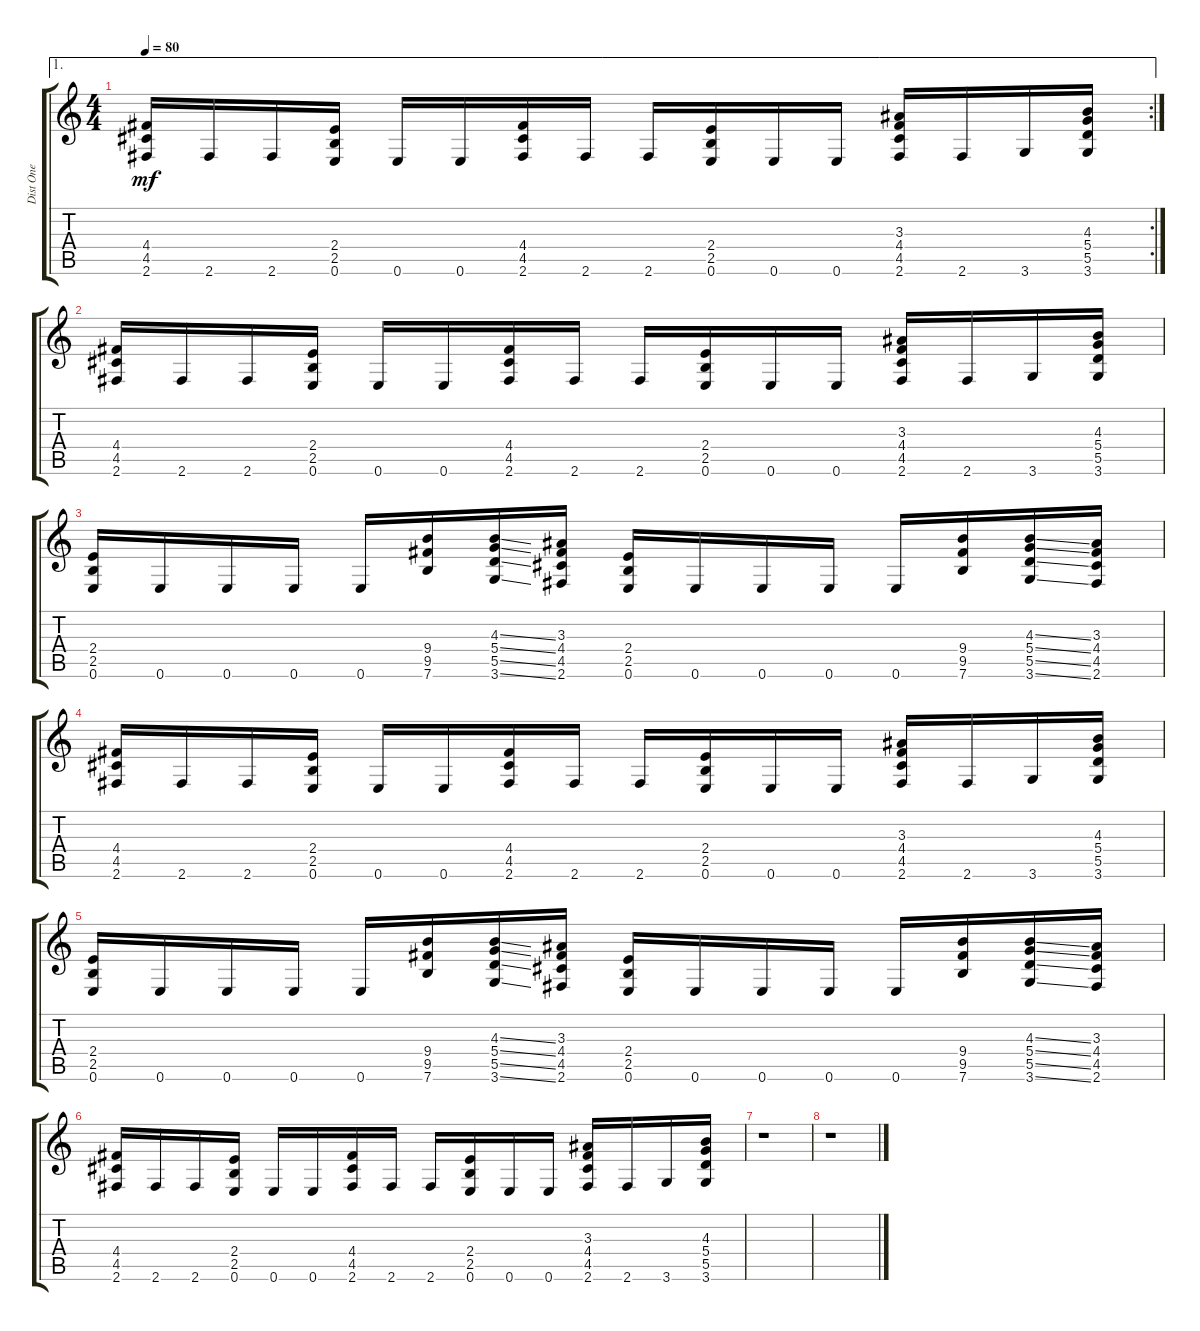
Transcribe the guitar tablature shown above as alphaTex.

\track ("Dist One" "Dist One") {instrument overdrivenguitar}
\staff {score tabs}
\tuning (E4 B3 G3 D3 A2 E2) {hide}
\ae 1
\rc 2
\ts (4 4)
\tempo 80
\clef g2
\ks c
(4.4 4.5 2.6).16{dy mf} 2.6.16 2.6.16 (2.4 2.5 0.6).16 0.6.16 0.6.16 (4.4 4.5 2.6).16 2.6.16 2.6.16 (2.4 2.5 0.6).16 0.6.16 0.6.16 (3.3 4.4 4.5 2.6).16 2.6.16 3.6.16 (4.3 5.4 5.5 3.6).16 |
(4.4 4.5 2.6).16 2.6.16 2.6.16 (2.4 2.5 0.6).16 0.6.16 0.6.16 (4.4 4.5 2.6).16 2.6.16 2.6.16 (2.4 2.5 0.6).16 0.6.16 0.6.16 (3.3 4.4 4.5 2.6).16 2.6.16 3.6.16 (4.3 5.4 5.5 3.6).16 |
(2.4 2.5 0.6).16 0.6.16 0.6.16 0.6.16 0.6.16 (9.4 9.5 7.6).16 (4.3{ss} 5.4{ss} 5.5{ss} 3.6{ss}).16 (3.3 4.4 4.5 2.6).16 (2.4 2.5 0.6).16 0.6.16 0.6.16 0.6.16 0.6.16 (9.4 9.5 7.6).16 (4.3{ss} 5.4{ss} 5.5{ss} 3.6{ss}).16 (3.3 4.4 4.5 2.6).16 |
(4.4 4.5 2.6).16 2.6.16 2.6.16 (2.4 2.5 0.6).16 0.6.16 0.6.16 (4.4 4.5 2.6).16 2.6.16 2.6.16 (2.4 2.5 0.6).16 0.6.16 0.6.16 (3.3 4.4 4.5 2.6).16 2.6.16 3.6.16 (4.3 5.4 5.5 3.6).16 |
(2.4 2.5 0.6).16 0.6.16 0.6.16 0.6.16 0.6.16 (9.4 9.5 7.6).16 (4.3{ss} 5.4{ss} 5.5{ss} 3.6{ss}).16 (3.3 4.4 4.5 2.6).16 (2.4 2.5 0.6).16 0.6.16 0.6.16 0.6.16 0.6.16 (9.4 9.5 7.6).16 (4.3{ss} 5.4{ss} 5.5{ss} 3.6{ss}).16 (3.3 4.4 4.5 2.6).16 |
(4.4 4.5 2.6).16 2.6.16 2.6.16 (2.4 2.5 0.6).16 0.6.16 0.6.16 (4.4 4.5 2.6).16 2.6.16 2.6.16 (2.4 2.5 0.6).16 0.6.16 0.6.16 (3.3 4.4 4.5 2.6).16 2.6.16 3.6.16 (4.3 5.4 5.5 3.6).16 |
r.1 |
r.1
